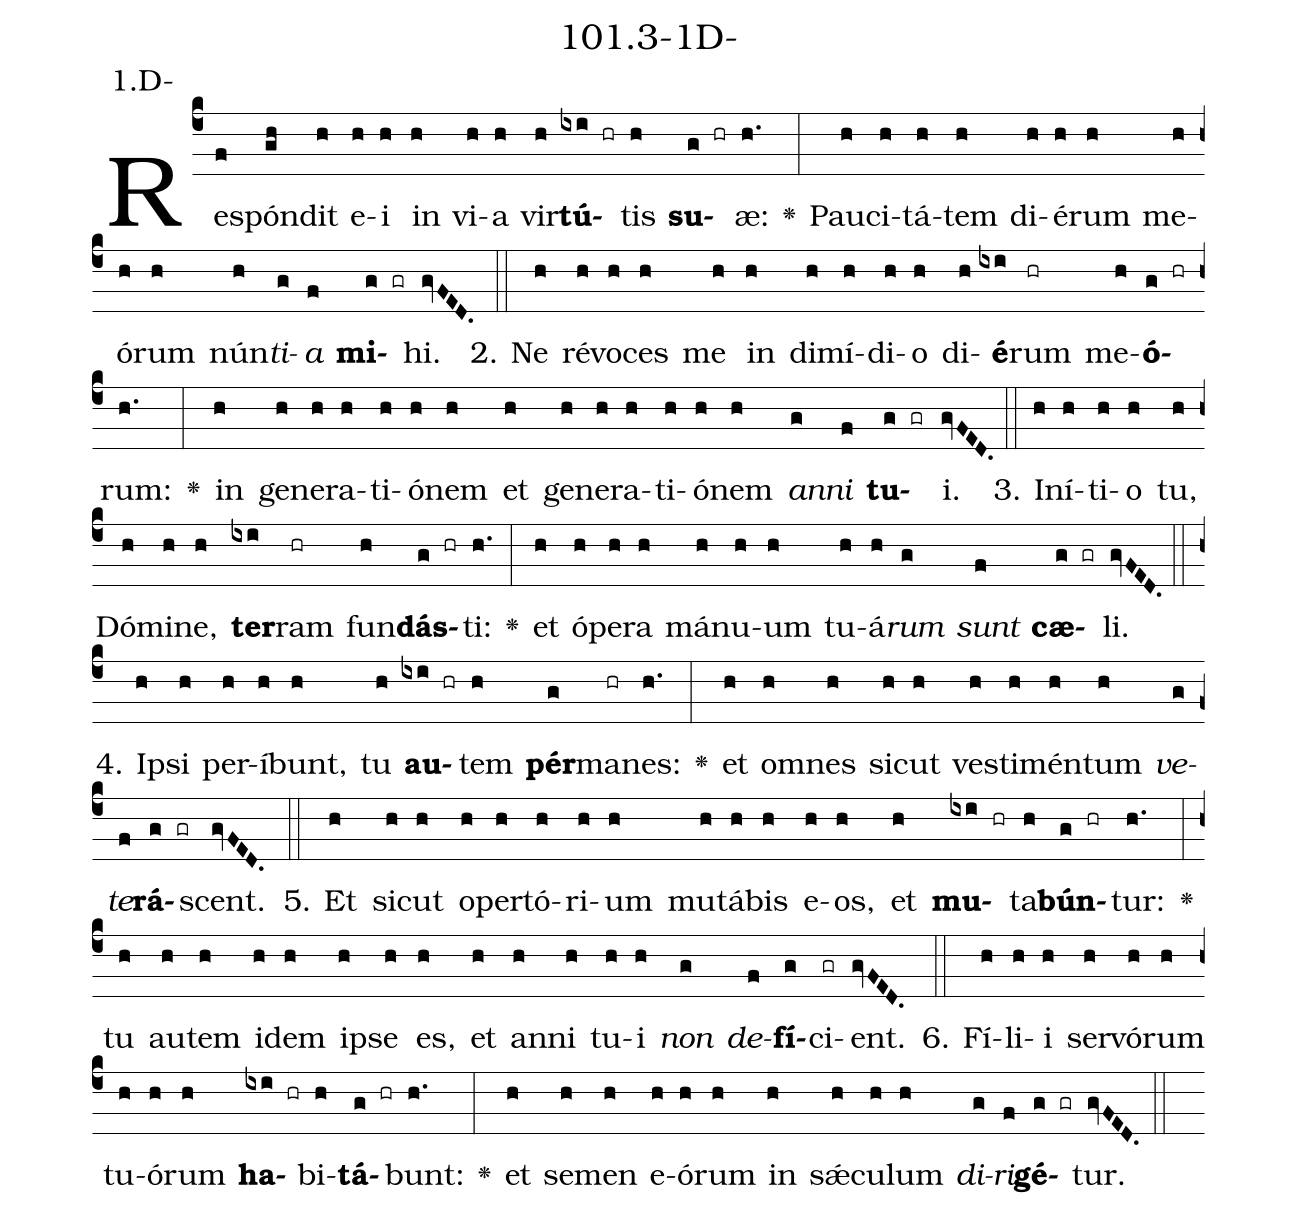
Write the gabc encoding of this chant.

name: 101.3-1D-;
annotation: 1.D-;
%%
(c4)Re(f)spón(gh)dit(h) e(h)i(h) in(h) vi(h)a(h) vir(h)<b>tú</b>(ixi hr)tis(h) <b>su</b>(g hr)æ:(h.) <v>\greheightstar</v>(:) Pau(h)ci(h)tá(h)tem(h) di(h)é(h)rum(h) me(h)ó(h)rum(h) nún(h)<i>ti</i>(g)<i>a</i>(f) <b>mi</b>(g gr)hi.(gvFED.) (::)
2. Ne(h) ré(h)vo(h)ces(h) me(h) in(h) di(h)mí(h)di(h)o(h) di(h)<b>é</b>(ixi)rum(hr) me(h)<b>ó</b>(g hr)rum:(h.) <v>\greheightstar</v>(:) in(h) ge(h)ne(h)ra(h)ti(h)ó(h)nem(h) et(h) ge(h)ne(h)ra(h)ti(h)ó(h)nem(h) <i>an</i>(g)<i>ni</i>(f) <b>tu</b>(g gr)i.(gvFED.) (::)
3. In(h)í(h)ti(h)o(h) tu,(h) Dó(h)mi(h)ne,(h) <b>ter</b>(ixi)ram(hr) fun(h)<b>dás</b>(g hr)ti:(h.) <v>\greheightstar</v>(:) et(h) ó(h)pe(h)ra(h) má(h)nu(h)um(h) tu(h)á(h)<i>rum</i>(g) <i>sunt</i>(f) <b>cæ</b>(g gr)li.(gvFED.) (::)
4. Ip(h)si(h) per(h)í(h)bunt,(h) tu(h) <b>au</b>(ixi hr)tem(h) <b>pér</b>(g)ma(hr)nes:(h.) <v>\greheightstar</v>(:) et(h) om(h)nes(h) sic(h)ut(h) ves(h)ti(h)mén(h)tum(h) <i>ve</i>(g)<i>te</i>(f)<b>rá</b>(g gr)scent.(gvFED.) (::)
5. Et(h) sic(h)ut(h) o(h)per(h)tó(h)ri(h)um(h) mu(h)tá(h)bis(h) e(h)os,(h) et(h) <b>mu</b>(ixi hr)ta(h)<b>bún</b>(g hr)tur:(h.) <v>\greheightstar</v>(:) tu(h) au(h)tem(h) i(h)dem(h) ip(h)se(h) es,(h) et(h) an(h)ni(h) tu(h)i(h) <i>non</i>(g) <i>de</i>(f)<b>fí</b>(g)ci(gr)ent.(gvFED.) (::)
6. Fí(h)li(h)i(h) ser(h)vó(h)rum(h) tu(h)ó(h)rum(h) <b>ha</b>(ixi hr)bi(h)<b>tá</b>(g hr)bunt:(h.) <v>\greheightstar</v>(:) et(h) se(h)men(h) e(h)ó(h)rum(h) in(h) sǽ(h)cu(h)lum(h) <i>di</i>(g)<i>ri</i>(f)<b>gé</b>(g gr)tur.(gvFED.) (::)
